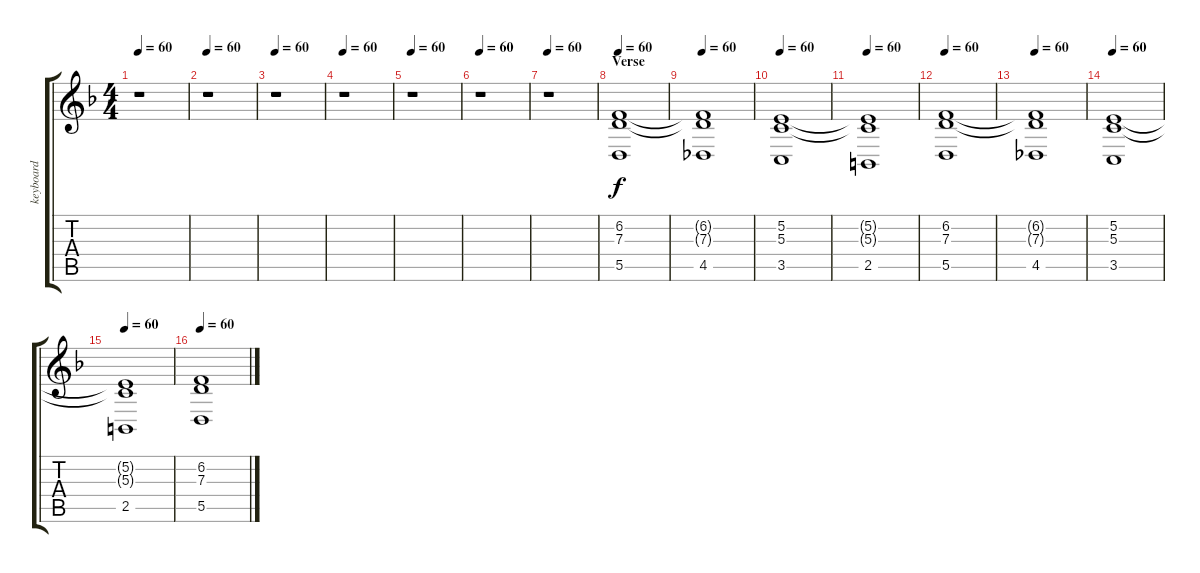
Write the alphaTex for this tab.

\track ("keyboard" "keyboard") {instrument cello}
\staff {score tabs}
\tuning (E4 B3 G3 D3 A2 E2) {hide}
\ts (4 4)
\tempo 60
\clef g2
\ks dminor
r.1{dy f} |
\tempo 60
r.1 |
\tempo 60
r.1 |
\tempo 60
r.1 |
\tempo 60
r.1 |
\tempo 60
r.1 |
\tempo 60
r.1 |
\section ("" "Verse")
\tempo 60
(6.2 7.3 5.5).1 |
\tempo 60
(6.2{t} 7.3{t} 4.5).1 |
\tempo 60
(5.2 5.3 3.5).1 |
\tempo 60
(5.2{t} 5.3{t} 2.5).1 |
\tempo 60
(6.2 7.3 5.5).1 |
\tempo 60
(6.2{t} 7.3{t} 4.5).1 |
\tempo 60
(5.2 5.3 3.5).1 |
\tempo 60
(5.2{t} 5.3{t} 2.5).1 |
\tempo 60
(6.2 7.3 5.5).1
